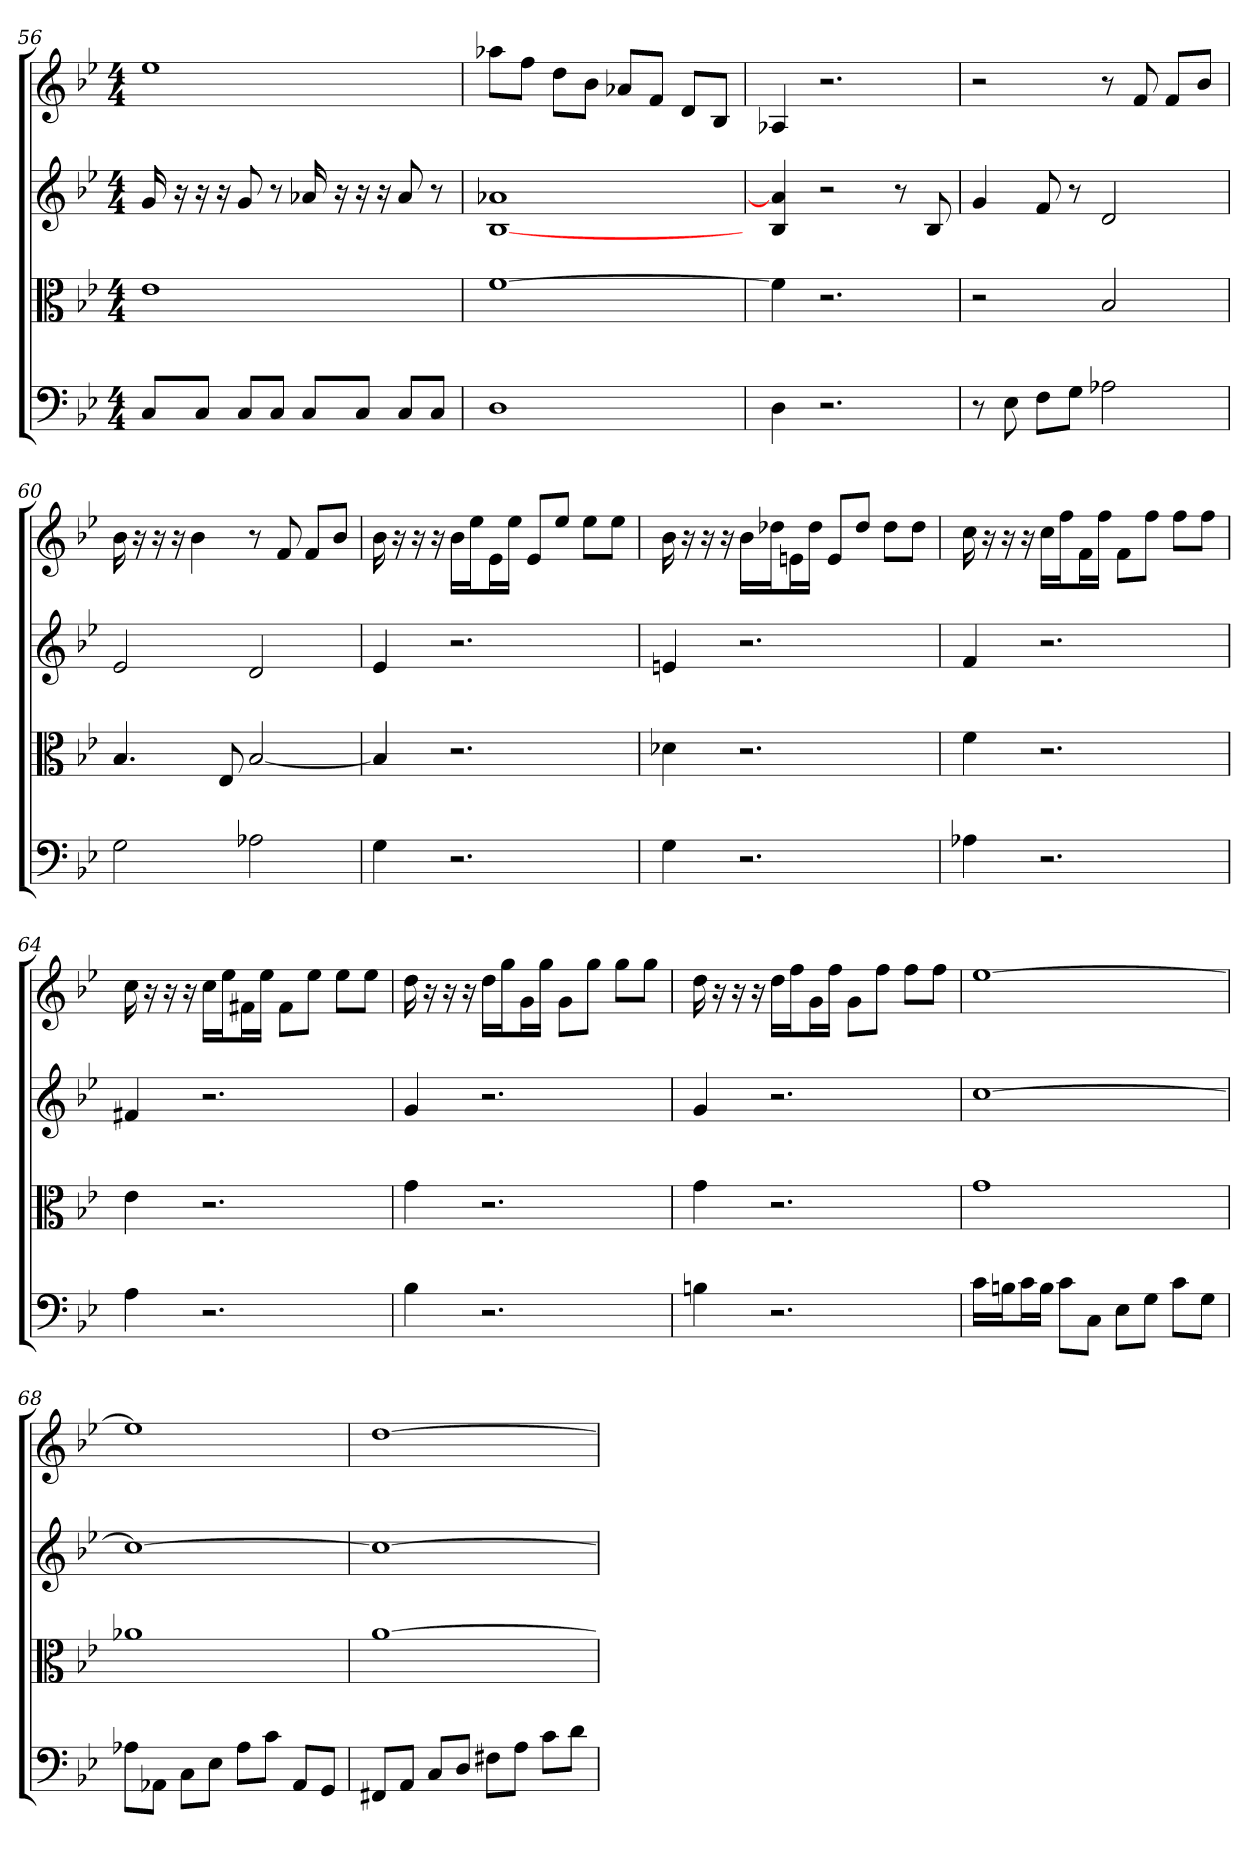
**kern	**kern	**kern	**kern
*part4	*part3	*part2	*part1
*staff4	*staff3	*staff2	*staff1
*clefF4	*clefC3	*clefG2	*clefG2
*k[b-e-]	*k[b-e-]	*k[b-e-]	*k[b-e-]
*g:	*g:	*g:	*g:
*M4/4	*M4/4	*M4/4	*M4/4
=56	=56	=56	=56
8C/L	1e-	16g	1ee-
.	.	16r	.
8C/J	.	16r	.
.	.	16r	.
8C/L	.	8g	.
8C/J	.	8r	.
8C/L	.	16a-X	.
.	.	16r	.
8C/J	.	16r	.
.	.	16r	.
8C/L	.	8a-	.
8C/J	.	8r	.
=57	=57	=57	=57
1D	[1f	[1B- 1a-X	8aa-X\L
.	.	.	8ff\J
.	.	.	8dd\L
.	.	.	8b-\J
.	.	.	8a-X/L
.	.	.	8f/J
.	.	.	8d/L
.	.	.	8B-/J
=58	=58	=58	=58
4D	4f]	4B- 4a-]	4A-X
2.r	2.r	2r	2.r
.	.	8r	.
.	.	8B-	.
=59	=59	=59	=59
8r	2r	4g	2r
8E-	.	.	.
8F\L	.	8f	.
8G\J	.	8r	.
2A-X	2B-	2d	8r
.	.	.	8f
.	.	.	8f/L
.	.	.	8b-/J
=60	=60	=60	=60
2G	4.B-	2e-	16b-
.	.	.	16r
.	.	.	16r
.	.	.	16r
.	.	.	4b-
.	8E-	.	.
2A-X	[2B-	2d	8r
.	.	.	8f
.	.	.	8f/L
.	.	.	8b-/J
=61	=61	=61	=61
4G	4B-]	4e-	16b-
.	.	.	16r
.	.	.	16r
.	.	.	16r
2.r	2.r	2.r	16b-\LL
.	.	.	16ee-\J
.	.	.	16e-\L
.	.	.	16ee-\JJ
.	.	.	8e-/L
.	.	.	8ee-/J
.	.	.	8ee-\L
.	.	.	8ee-\J
=62	=62	=62	=62
4G	4d-X	4en	16b-
.	.	.	16r
.	.	.	16r
.	.	.	16r
2.r	2.r	2.r	16b-\LL
.	.	.	16dd-X\J
.	.	.	16en\L
.	.	.	16dd-\JJ
.	.	.	8e/L
.	.	.	8dd-/J
.	.	.	8dd-\L
.	.	.	8dd-\J
=63	=63	=63	=63
4A-X	4f	4f	16cc
.	.	.	16r
.	.	.	16r
.	.	.	16r
2.r	2.r	2.r	16cc\LL
.	.	.	16ff\J
.	.	.	16f\L
.	.	.	16ff\JJ
.	.	.	8f\L
.	.	.	8ff\J
.	.	.	8ff\L
.	.	.	8ff\J
=64	=64	=64	=64
4A	4e-	4f#X	16cc
.	.	.	16r
.	.	.	16r
.	.	.	16r
2.r	2.r	2.r	16cc\LL
.	.	.	16ee-\J
.	.	.	16f#X\L
.	.	.	16ee-\JJ
.	.	.	8f#\L
.	.	.	8ee-\J
.	.	.	8ee-\L
.	.	.	8ee-\J
=65	=65	=65	=65
4B-	4g	4g	16dd
.	.	.	16r
.	.	.	16r
.	.	.	16r
2.r	2.r	2.r	16dd\LL
.	.	.	16gg\J
.	.	.	16g\L
.	.	.	16gg\JJ
.	.	.	8g\L
.	.	.	8gg\J
.	.	.	8gg\L
.	.	.	8gg\J
=66	=66	=66	=66
4Bn	4g	4g	16dd
.	.	.	16r
.	.	.	16r
.	.	.	16r
2.r	2.r	2.r	16dd\LL
.	.	.	16ff\J
.	.	.	16g\L
.	.	.	16ff\JJ
.	.	.	8g\L
.	.	.	8ff\J
.	.	.	8ff\L
.	.	.	8ff\J
=67	=67	=67	=67
16c\LL	1g	[1cc	[1ee-
16Bn\J	.	.	.
16c\L	.	.	.
16B\JJ	.	.	.
8c\L	.	.	.
8C\J	.	.	.
8E-\L	.	.	.
8G\J	.	.	.
8c\L	.	.	.
8G\J	.	.	.
=68	=68	=68	=68
8A-X\L	1a-X	1cc_	1ee-]
8AA-X\J	.	.	.
8C\L	.	.	.
8E-\J	.	.	.
8A-\L	.	.	.
8c\J	.	.	.
8AA-/L	.	.	.
8GG/J	.	.	.
=69	=69	=69	=69
8FF#X/L	[1a	1cc_	[1dd
8AA/J	.	.	.
8C/L	.	.	.
8D/J	.	.	.
8F#X\L	.	.	.
8A\J	.	.	.
8c\L	.	.	.
8d\J	.	.	.
=	=	=	=
*-	*-	*-	*-
